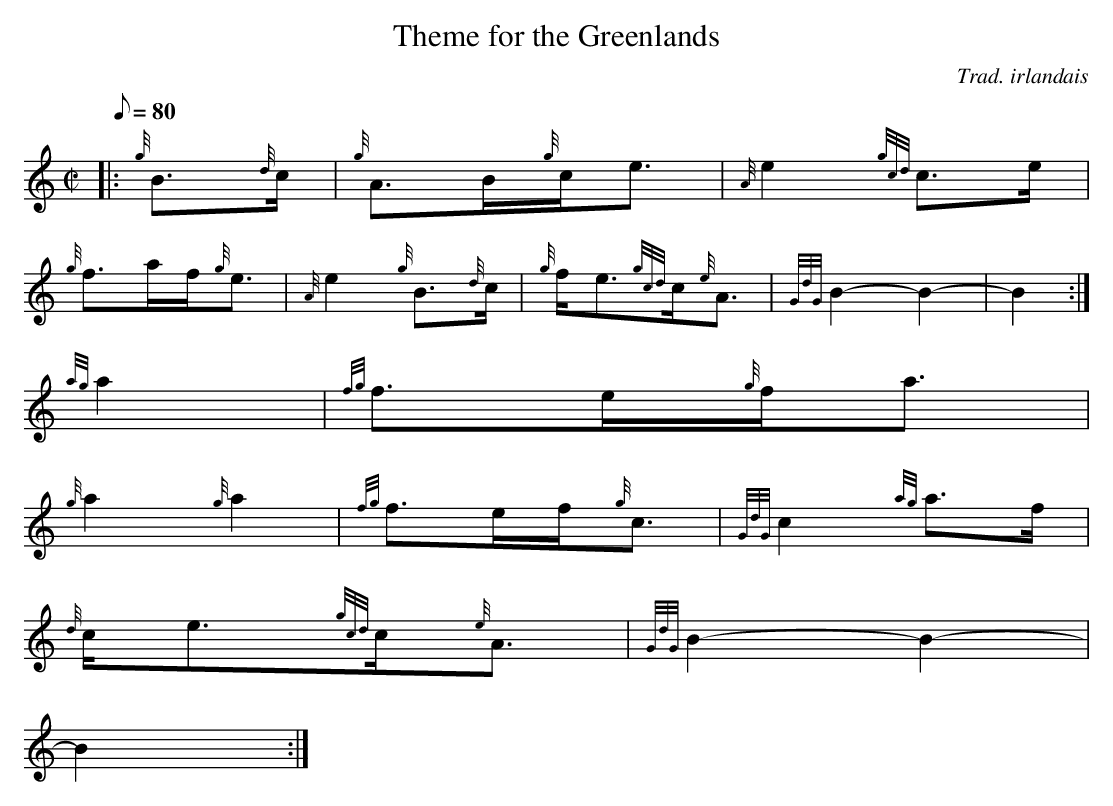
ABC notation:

X:1
T:Theme for the Greenlands
M:C|
L:1/8
Q:80
C:Trad. irlandais
K:HP
|: {g}B3/2{d}c/2|
{g}A3/2B/2{g}c/2e3/2|
{A}e2{gcd}c3/2e/2|  !
{g}f3/2a/2f/2{g}e3/2|
{A}e2{g}B3/2{d}c/2|
M:C| {g}A3/2B/2{g}c/2e3/2|  !
{g}f/2e3/2{gcd}c/2{e}A3/2|
{GdG}B2-B2|
-B2:|  !
M:C| |:
{ag}a2|
{fg}f3/2e/2{g}f/2a3/2|  !
{g}a2{g}a2|
{fg}f3/2e/2f/2{g}c3/2|
{GdG}c2{ag}a3/2f/2|  !
M:C| {g}e3/2f/2{ag}a3/2B/2|
{d}c/2e3/2{gcd}c/2{e}A3/2|
{GdG}B2-B2|  !
-B2:|
